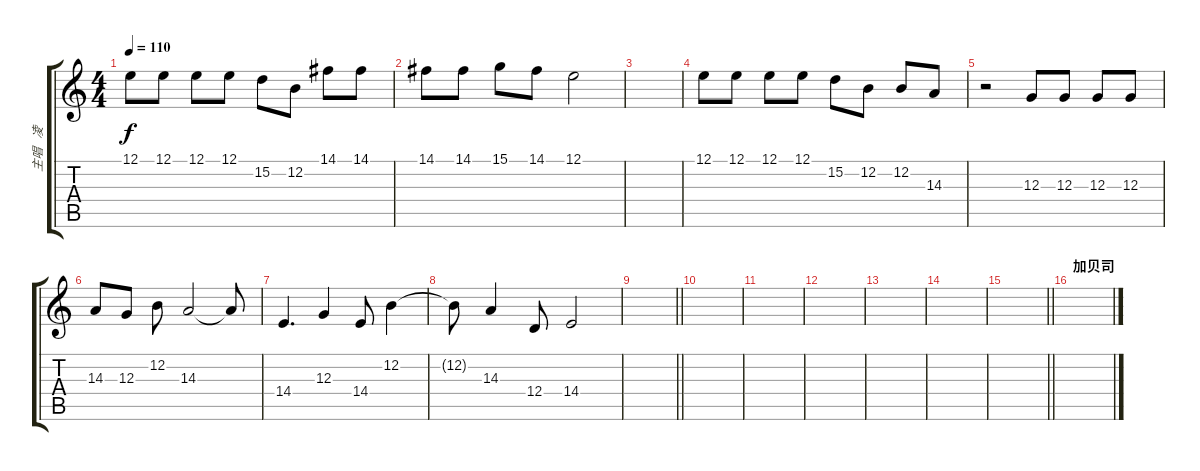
\track ("主唱   凌" "主唱   凌") {instrument stringensemble1}
\staff {score tabs}
\tuning (E4 B3 G3 D3 A2 E2) {hide}
\ts (4 4)
\tempo 110
\clef g2
\ks c
12.1.8{dy f} 12.1.8 12.1.8 12.1.8 15.2.8 12.2.8 14.1.8 14.1.8 |
14.1.8 14.1.8 15.1.8 14.1.8 12.1.2 |
|
12.1.8 12.1.8 12.1.8 12.1.8 15.2.8 12.2.8 12.2.8 14.3.8 |
r.2 12.3.8 12.3.8 12.3.8 12.3.8 |
14.3.8 12.3.8 12.2.8 14.3.2 14.3{t}.8 |
14.4.4{d} 12.3.4 14.4.8 12.2.4 |
12.2{t}.8 14.3.4 12.4.8 14.4.2 |
\barLineRight lightlight
|
|
|
|
|
|
\barLineRight lightlight
|
\section ("" "加贝司")
